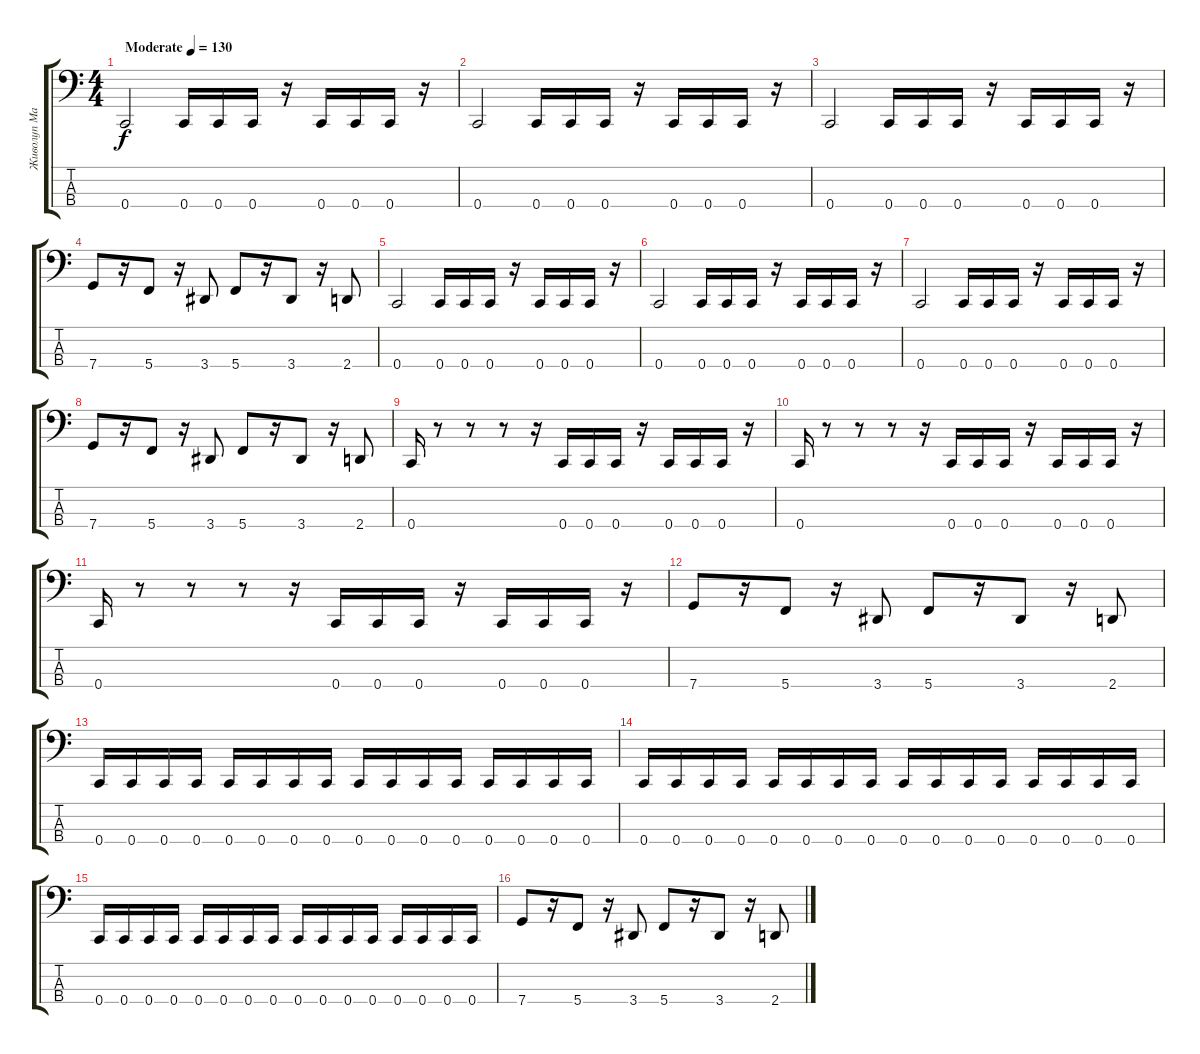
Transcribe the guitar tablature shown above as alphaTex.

\track ("Живолуп Максим" "Живолуп Ма") {instrument electricbassfinger}
\staff {score tabs}
\tuning (F2 C2 G1 C1) {hide}
\ts (4 4)
\tempo (130 "Moderate")
\clef f4
\ks c
0.4.2{dy f instrument electricbassfinger} 0.4.16 0.4.16 0.4.16 r.16 0.4.16 0.4.16 0.4.16 r.16 |
0.4.2 0.4.16 0.4.16 0.4.16 r.16 0.4.16 0.4.16 0.4.16 r.16 |
0.4.2 0.4.16 0.4.16 0.4.16 r.16 0.4.16 0.4.16 0.4.16 r.16 |
7.4.8 r.16 5.4.8 r.16 3.4.8 5.4.8 r.16 3.4.8 r.16 2.4.8 |
0.4.2 0.4.16 0.4.16 0.4.16 r.16 0.4.16 0.4.16 0.4.16 r.16 |
0.4.2 0.4.16 0.4.16 0.4.16 r.16 0.4.16 0.4.16 0.4.16 r.16 |
0.4.2 0.4.16 0.4.16 0.4.16 r.16 0.4.16 0.4.16 0.4.16 r.16 |
7.4.8 r.16 5.4.8 r.16 3.4.8 5.4.8 r.16 3.4.8 r.16 2.4.8 |
0.4.16 r.8 r.8 r.8 r.16 0.4.16 0.4.16 0.4.16 r.16 0.4.16 0.4.16 0.4.16 r.16 |
0.4.16 r.8 r.8 r.8 r.16 0.4.16 0.4.16 0.4.16 r.16 0.4.16 0.4.16 0.4.16 r.16 |
0.4.16 r.8 r.8 r.8 r.16 0.4.16 0.4.16 0.4.16 r.16 0.4.16 0.4.16 0.4.16 r.16 |
7.4.8 r.16 5.4.8 r.16 3.4.8 5.4.8 r.16 3.4.8 r.16 2.4.8 |
0.4.16 0.4.16 0.4.16 0.4.16 0.4.16 0.4.16 0.4.16 0.4.16 0.4.16 0.4.16 0.4.16 0.4.16 0.4.16 0.4.16 0.4.16 0.4.16 |
0.4.16 0.4.16 0.4.16 0.4.16 0.4.16 0.4.16 0.4.16 0.4.16 0.4.16 0.4.16 0.4.16 0.4.16 0.4.16 0.4.16 0.4.16 0.4.16 |
0.4.16 0.4.16 0.4.16 0.4.16 0.4.16 0.4.16 0.4.16 0.4.16 0.4.16 0.4.16 0.4.16 0.4.16 0.4.16 0.4.16 0.4.16 0.4.16 |
7.4.8 r.16 5.4.8 r.16 3.4.8 5.4.8 r.16 3.4.8 r.16 2.4.8
